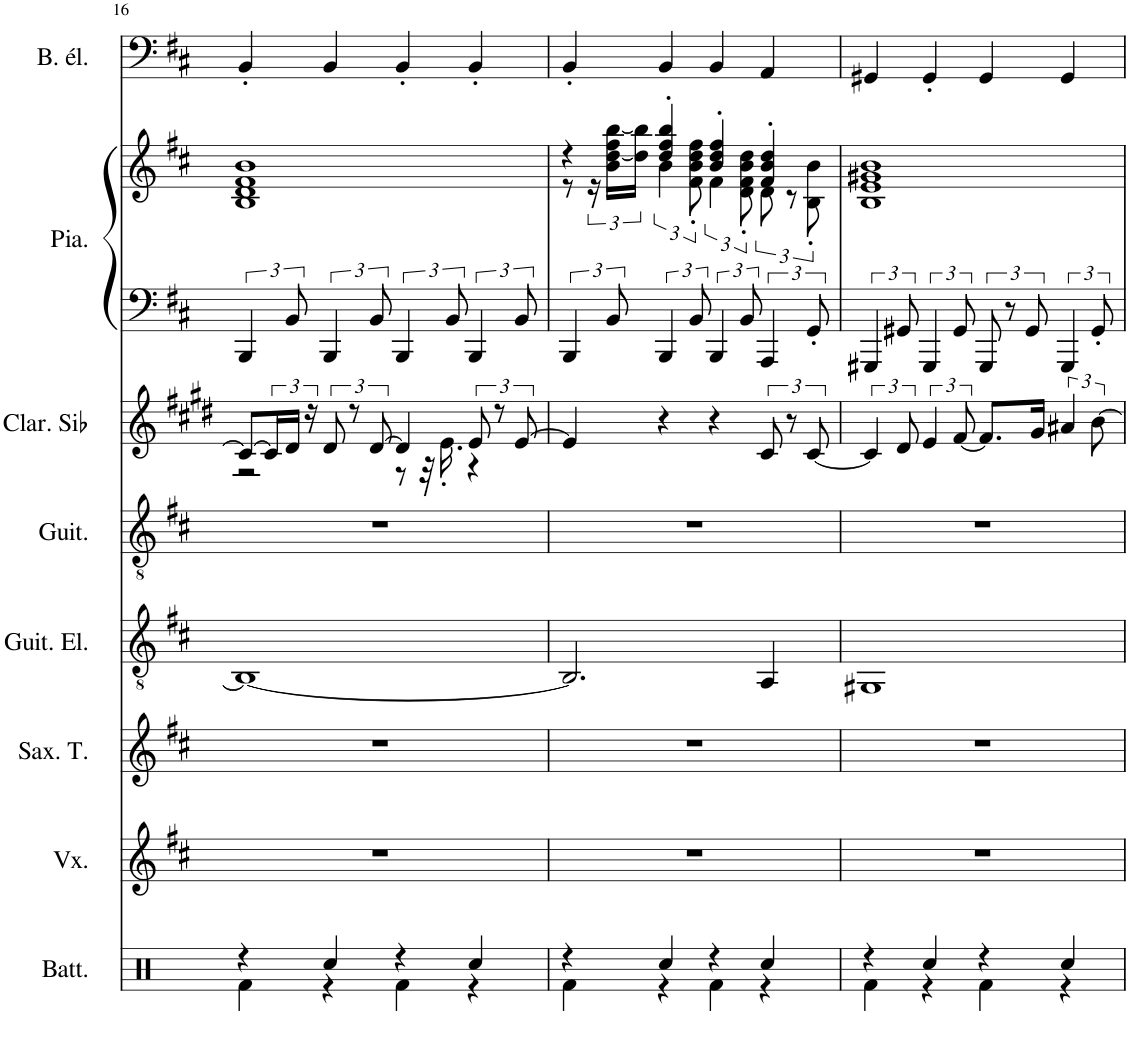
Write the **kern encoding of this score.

**kern	**kern	**kern	**kern	**kern	**kern	**kern	**kern	**kern
*part8	*part7	*part6	*part5	*part4	*part3	*part2	*part2	*part1
*staff9	*staff8	*staff7	*staff6	*staff5	*staff4	*staff3	*staff2	*staff1
*I"Batterie	*I"Voix	*I"Saxophone Ténor	*I"Guitare électrique	*I"Guitare acoustique	*I"Clarinette en Sib	*I"Piano	*	*I"Basse électrique à 5 cordes, Waterloo
*I'Batt.	*I'Vx.	*I'Sax. T.	*I'Guit. El.	*I'Guit.	*I'Clar. Sib	*I'Pia.	*	*I'B. él.
!!LO:PB:g=z
*clefX	*clefG2	*clefG2	*clefGv2	*clefGv2	*clefG2	*clefF4	*clefG2	*clefF4
*	*	*Trd8c14	*	*	*Trd1c2	*	*	*Trd7c12
*k[]	*k[f#c#]	*k[f#c#]	*k[f#c#]	*k[f#c#]	*k[f#c#g#d#]	*k[f#c#]	*k[f#c#]	*k[f#c#]
*M4/4	*M4/4	*M4/4	*M4/4	*M4/4	*M4/4	*M4/4	*M4/4	*M4/4
=16	=16	=16	=16	=16	=16	=16	=16	=16
*^	*	*	*	*	*^	*	*	*
4r	4Rf\	1r	1r	1BB_	1r	8c#/L_	2r	6BBB/	1B 1d 1f# 1b	4BB'/
.	.	.	.	.	.	24c#/L]	.	.	.	.
.	.	.	.	.	.	24d#/JJ	.	12BB/	.	.
.	.	.	.	.	.	24r	.	.	.	.
4Rcc/	4r	.	.	.	.	12d#/	.	6BBB/	.	4BB/
.	.	.	.	.	.	12r	.	.	.	.
.	.	.	.	.	.	[12d#/	.	12BB/	.	.
4r	4Rf\	.	.	.	.	4d#/]	8r	6BBB/	.	4BB'/
.	.	.	.	.	.	.	32r	.	.	.
.	.	.	.	.	.	.	16.e'\	.	.	.
.	.	.	.	.	.	.	.	12BB/	.	.
4Rcc/	4r	.	.	.	.	12e/	4r	6BBB/	.	4BB'/
.	.	.	.	.	.	12r	.	.	.	.
.	.	.	.	.	.	[12e/	.	12BB/	.	.
*	*	*	*	*	*	*v	*v	*	*	*
=17	=17	=17	=17	=17	=17	=17	=17	=17	=17
*	*	*	*	*	*	*	*	*^	*
4r	4Rf\	1r	1r	2.BB/]	1r	4e/]	6BBB/	4r	8r	4BB'/
.	.	.	.	.	.	.	.	.	24r	.
.	.	.	.	.	.	.	12BB/	.	24b\ [24dd\ 24ff#\ [24bb\LL	.
.	.	.	.	.	.	.	.	.	24dd\] 24bb\]JJ	.
4Rcc/	4r	.	.	.	.	4r	6BBB/	4dd/' 4ff#/' 4bb/'	6b\	4BB/
.	.	.	.	.	.	.	12BB/	.	12f#\' 12b\' 12dd\' 12ff#\'	.
4r	4Rf\	.	.	.	.	4r	6BBB/	4b/' 4dd/' 4ff#/'	6f#\	4BB/
.	.	.	.	.	.	.	12BB/	.	12d\' 12f#\' 12b\' 12dd\'	.
4Rcc/	4r	.	.	4AA/	.	12c#/	6AAA/	4f#/' 4b/' 4dd/'	12d\	4AA/
.	.	.	.	.	.	12r	.	.	12r	.
.	.	.	.	.	.	[12c#/	12GG'/	.	12B\' 12b\'	.
*	*	*	*	*	*	*	*	*v	*v	*
=18	=18	=18	=18	=18	=18	=18	=18	=18	=18
4r	4Rf\	1r	1r	1GG#X	1r	6c#/]	6GGG#X/	1B 1e 1g#X 1b	4GG#X/
.	.	.	.	.	.	12d#/	12GG#X/	.	.
4Rcc/	4r	.	.	.	.	6e/	6GGG#/	.	4GG#'/
.	.	.	.	.	.	[12f#/	12GG#/	.	.
4r	4Rf\	.	.	.	.	8.f#/L]	12GGG#/	.	4GG#/
.	.	.	.	.	.	.	12r	.	.
.	.	.	.	.	.	.	12GG#/	.	.
.	.	.	.	.	.	16g#/Jk	.	.	.
4Rcc/	4r	.	.	.	.	6a#X/	6GGG#/	.	4GG#/
.	.	.	.	.	.	[12b\	12GG#'/	.	.
*v	*v	*	*	*	*	*	*	*	*
=	=	=	=	=	=	=	=	=
*-	*-	*-	*-	*-	*-	*-	*-	*-
